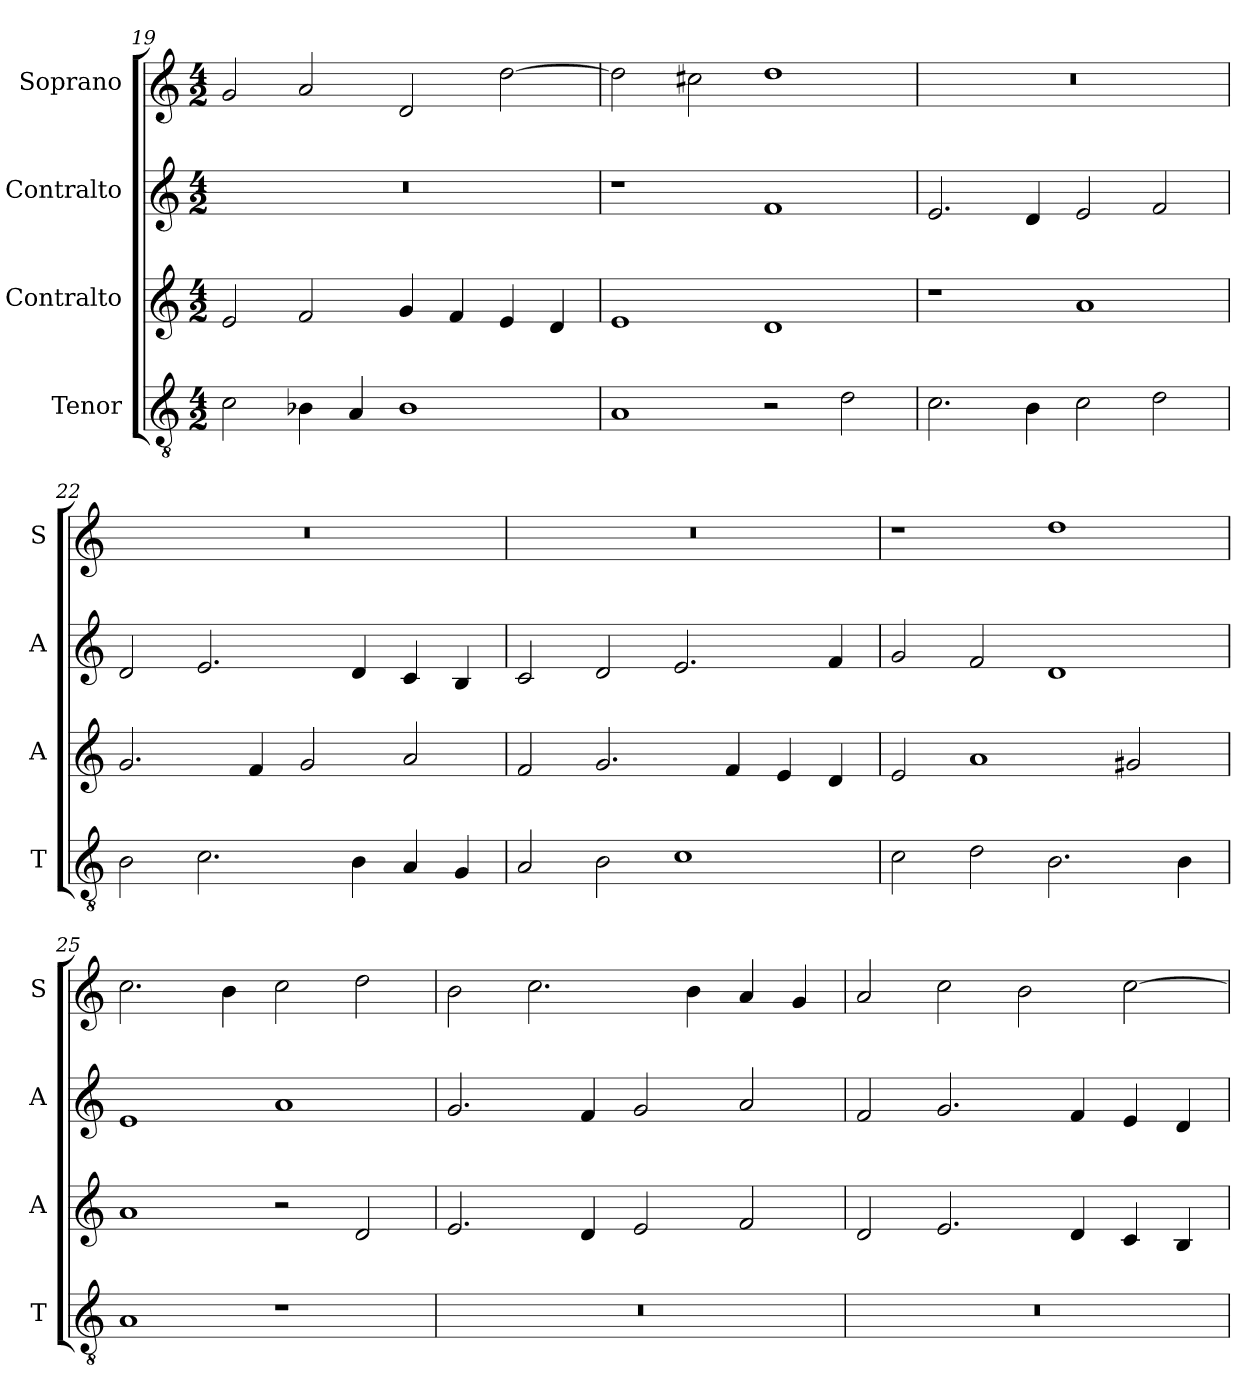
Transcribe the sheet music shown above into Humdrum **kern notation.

**kern	**kern	**kern	**kern
*part4	*part3	*part2	*part1
*staff4	*staff3	*staff2	*staff1
*I"Tenor	*I"Contralto	*I"Contralto	*I"Soprano
*I'T	*I'A	*I'A	*I'S
*clefGv2	*clefG2	*clefG2	*clefG2
*k[]	*k[]	*k[]	*k[]
*A:aeo	*A:aeo	*A:aeo	*A:aeo
*M4/2	*M4/2	*M4/2	*M4/2
=19	=19	=19	=19
2c	2e	0r	2g
4B-X	2f	.	2a
4A	.	.	.
1B-	4g	.	2d
.	4f	.	.
.	4e	.	[2dd
.	4d	.	.
=20	=20	=20	=20
1A	1e	1r	2dd]
.	.	.	2cc#X
2r	1d	1f	1dd
2d	.	.	.
=21	=21	=21	=21
2.c	1r	2.e	0r
4B	.	4d	.
2c	1a	2e	.
2d	.	2f	.
=22	=22	=22	=22
2B	2.g	2d	0r
2.c	.	2.e	.
.	4f	.	.
.	2g	.	.
4B	.	4d	.
4A	2a	4c	.
4G	.	4B	.
=23	=23	=23	=23
2A	2f	2c	0r
2B	2.g	2d	.
1c	.	2.e	.
.	4f	.	.
.	4e	.	.
.	4d	4f	.
=24	=24	=24	=24
2c	2e	2g	1r
2d	1a	2f	.
2.B	.	1d	1dd
.	2g#X	.	.
4B	.	.	.
=25	=25	=25	=25
1A	1a	1e	2.cc
.	.	.	4b
1r	2r	1a	2cc
.	2d	.	2dd
=26	=26	=26	=26
0r	2.e	2.g	2b
.	.	.	2.cc
.	4d	4f	.
.	2e	2g	.
.	.	.	4b
.	2f	2a	4a
.	.	.	4g
=27	=27	=27	=27
0r	2d	2f	2a
.	2.e	2.g	2cc
.	.	.	2b
.	4d	4f	.
.	4c	4e	[2cc
.	4B	4d	.
=	=	=	=
*-	*-	*-	*-
